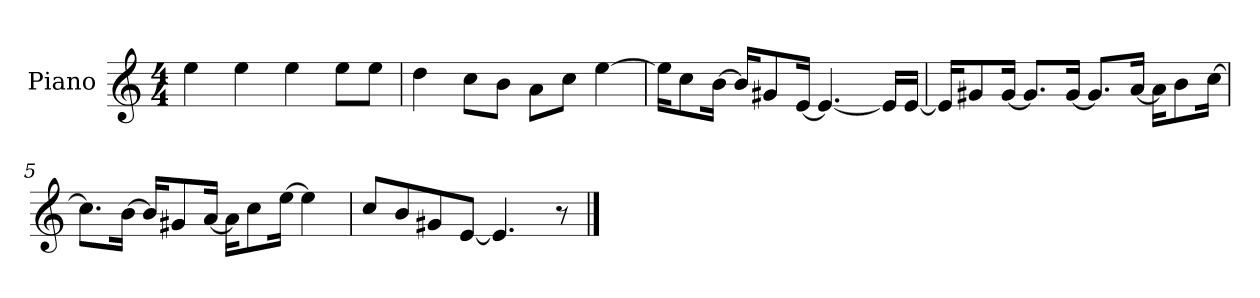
**kern
*part1
*staff1
*I"Piano
*I'P-no
*clefG2
*k[]
*M4/4
*MM90
=1
4ee\
4ee\
4ee\
8ee\L
8ee\J
=2
4dd\
8cc\L
8b\J
8a\L
8cc\J
[4ee\
=3
16ee\KL]
8cc\
[16b\Jk
16b/KL]
8g#X/
[16e/Jk
4.e/_
16e/LL]
[16e/JJ
=4
16e/KL]
8g#X/
[16g#/Jk
8.g#/L]
[16g#/Jk
8.g#/L]
[16a/Jk
16a\KL]
8b\
[16cc\Jk
!!LO:LB:g=z
=5
8.cc\L]
[16b\Jk
16b/KL]
8g#X/
[16a/Jk
16a\KL]
8cc\
[16ee\Jk
4ee\]
=6
8cc/L
8b/
8g#X/
[8e/J
4.e/]
8r
==
*-
